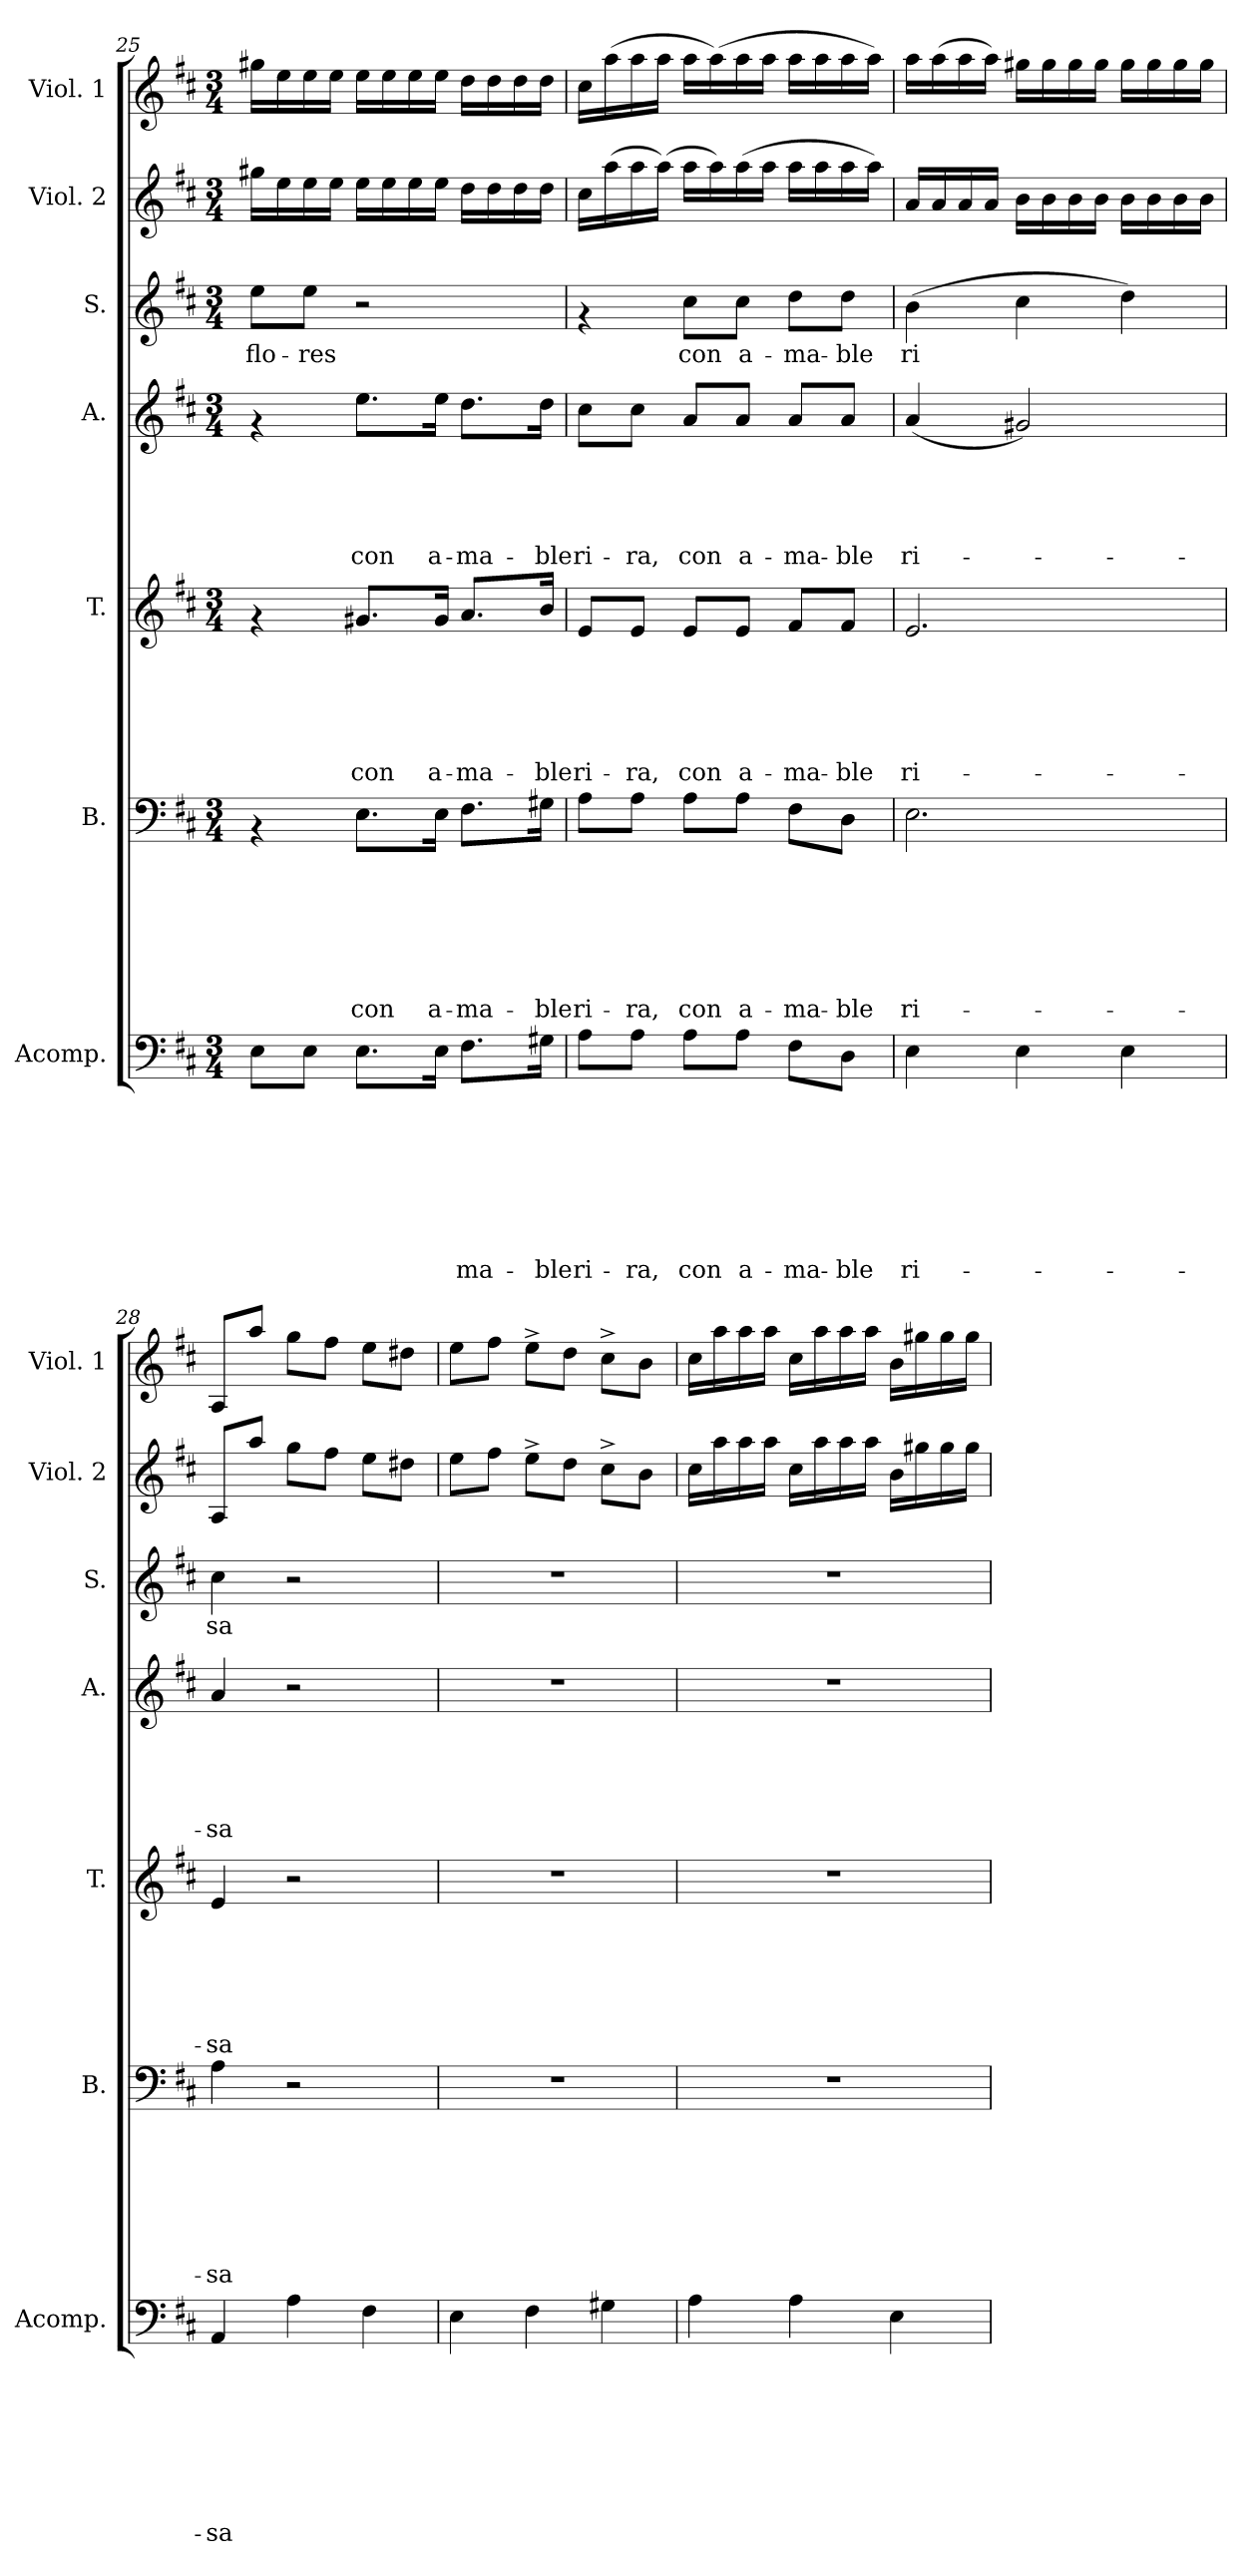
**kern	**text	**text	**text	**text	**text	**text	**text	**text	**kern	**text	**text	**text	**text	**text	**text	**text	**kern	**text	**text	**text	**text	**text	**text	**kern	**text	**text	**text	**text	**text	**kern	**text	**kern	**kern
*part7	*part7	*part7	*part7	*part7	*part7	*part7	*part7	*part7	*part6	*part6	*part6	*part6	*part6	*part6	*part6	*part6	*part5	*part5	*part5	*part5	*part5	*part5	*part5	*part4	*part4	*part4	*part4	*part4	*part4	*part3	*part3	*part2	*part1
*staff7	*staff7	*staff7	*staff7	*staff7	*staff7	*staff7	*staff7	*staff7	*staff6	*staff6	*staff6	*staff6	*staff6	*staff6	*staff6	*staff6	*staff5	*staff5	*staff5	*staff5	*staff5	*staff5	*staff5	*staff4	*staff4	*staff4	*staff4	*staff4	*staff4	*staff3	*staff3	*staff2	*staff1
*I"Acomp.	*	*	*	*	*	*	*	*	*I"B.	*	*	*	*	*	*	*	*I"T.	*	*	*	*	*	*	*I"A.	*	*	*	*	*	*I"S.	*	*I"Viol. 2	*I"Viol. 1
*I'Acomp.	*	*	*	*	*	*	*	*	*I'B.	*	*	*	*	*	*	*	*I'T.	*	*	*	*	*	*	*I'A.	*	*	*	*	*	*I'S.	*	*I'Viol. 2	*I'Viol. 1
!!LO:PB:g=z
*clefF4	*	*	*	*	*	*	*	*	*clefF4	*	*	*	*	*	*	*	*clefG2	*	*	*	*	*	*	*clefG2	*	*	*	*	*	*clefG2	*	*clefG2	*clefG2
*k[f#c#]	*	*	*	*	*	*	*	*	*k[f#c#]	*	*	*	*	*	*	*	*k[f#c#]	*	*	*	*	*	*	*k[f#c#]	*	*	*	*	*	*k[f#c#]	*	*k[f#c#]	*k[f#c#]
*D:	*	*	*	*	*	*	*	*	*D:	*	*	*	*	*	*	*	*D:	*	*	*	*	*	*	*D:	*	*	*	*	*	*D:	*	*D:	*D:
*M3/4	*	*	*	*	*	*	*	*	*M3/4	*	*	*	*	*	*	*	*M3/4	*	*	*	*	*	*	*M3/4	*	*	*	*	*	*M3/4	*	*M3/4	*M3/4
=25	=25	=25	=25	=25	=25	=25	=25	=25	=25	=25	=25	=25	=25	=25	=25	=25	=25	=25	=25	=25	=25	=25	=25	=25	=25	=25	=25	=25	=25	=25	=25	=25	=25
!	!	!	!	!	!	!	!	!	!	!	!	!	!	!	!	!	!	!	!	!	!	!	!	!	!	!	!	!	!	!	!LO:LY:b	!	!
8E\L	.	.	.	.	.	.	.	.	4rAA	.	.	.	.	.	.	.	4rf	.	.	.	.	.	.	4rf	.	.	.	.	.	8ee\L	flo-	16gg#X\LL	16gg#X\LL
.	.	.	.	.	.	.	.	.	.	.	.	.	.	.	.	.	.	.	.	.	.	.	.	.	.	.	.	.	.	.	.	16ee\	16ee\
!	!	!	!	!	!	!	!	!	!	!	!	!	!	!	!	!	!	!	!	!	!	!	!	!	!	!	!	!	!	!	!LO:LY:b	!	!
8E\J	.	.	.	.	.	.	.	.	.	.	.	.	.	.	.	.	.	.	.	.	.	.	.	.	.	.	.	.	.	8ee\J	-res	16ee\	16ee\
.	.	.	.	.	.	.	.	.	.	.	.	.	.	.	.	.	.	.	.	.	.	.	.	.	.	.	.	.	.	.	.	16ee\JJ	16ee\JJ
!	!	!	!	!	!	!	!	!	!	!	!	!	!	!	!	!LO:LY:b	!	!	!	!	!	!	!LO:LY:b	!	!	!	!	!	!LO:LY:b	!	!	!	!
8.E\L	.	.	.	.	.	.	.	.	8.E\L	.	.	.	.	.	.	con	8.g#X/L	.	.	.	.	.	con	8.ee\L	.	.	.	.	con	2r	.	16ee\LL	16ee\LL
.	.	.	.	.	.	.	.	.	.	.	.	.	.	.	.	.	.	.	.	.	.	.	.	.	.	.	.	.	.	.	.	16ee\	16ee\
.	.	.	.	.	.	.	.	.	.	.	.	.	.	.	.	.	.	.	.	.	.	.	.	.	.	.	.	.	.	.	.	16ee\	16ee\
!	!	!	!	!	!	!	!	!	!	!	!	!	!	!	!	!LO:LY:b	!	!	!	!	!	!	!LO:LY:b	!	!	!	!	!	!LO:LY:b	!	!	!	!
16E\Jk	.	.	.	.	.	.	.	.	16E\Jk	.	.	.	.	.	.	a-	16g#/Jk	.	.	.	.	.	a-	16ee\Jk	.	.	.	.	a-	.	.	16ee\JJ	16ee\JJ
!	!	!	!	!	!	!	!	!LO:LY:a	!	!	!	!	!	!	!	!LO:LY:b	!	!	!	!	!	!	!LO:LY:b	!	!	!	!	!	!LO:LY:b	!	!	!	!
8.F#\L	.	.	.	.	.	.	.	ma-	8.F#\L	.	.	.	.	.	.	-ma-	8.a/L	.	.	.	.	.	-ma-	8.dd\L	.	.	.	.	-ma-	.	.	16dd\LL	16dd\LL
.	.	.	.	.	.	.	.	.	.	.	.	.	.	.	.	.	.	.	.	.	.	.	.	.	.	.	.	.	.	.	.	16dd\	16dd\
.	.	.	.	.	.	.	.	.	.	.	.	.	.	.	.	.	.	.	.	.	.	.	.	.	.	.	.	.	.	.	.	16dd\	16dd\
!	!	!	!	!	!	!	!	!LO:LY:a	!	!	!	!	!	!	!	!LO:LY:b	!	!	!	!	!	!	!LO:LY:b	!	!	!	!	!	!LO:LY:b	!	!	!	!
16G#X\Jk	.	.	.	.	.	.	.	-ble	16G#X\Jk	.	.	.	.	.	.	-ble	16b/Jk	.	.	.	.	.	-ble	16dd\Jk	.	.	.	.	-ble	.	.	16dd\JJ	16dd\JJ
=26	=26	=26	=26	=26	=26	=26	=26	=26	=26	=26	=26	=26	=26	=26	=26	=26	=26	=26	=26	=26	=26	=26	=26	=26	=26	=26	=26	=26	=26	=26	=26	=26	=26
!	!	!	!	!	!	!	!	!LO:LY:a	!	!	!	!	!	!	!	!LO:LY:b	!	!	!	!	!	!	!LO:LY:b	!	!	!	!	!	!LO:LY:b	!	!	!	!
8A\L	.	.	.	.	.	.	.	ri-	8A\L	.	.	.	.	.	.	ri-	8e/L	.	.	.	.	.	ri-	8cc#\L	.	.	.	.	ri-	4rf	.	16cc#\LL	16cc#\LL
.	.	.	.	.	.	.	.	.	.	.	.	.	.	.	.	.	.	.	.	.	.	.	.	.	.	.	.	.	.	.	.	(>16aa\	(>16aa\
!	!	!	!	!	!	!	!	!LO:LY:a	!	!	!	!	!	!	!	!LO:LY:b	!	!	!	!	!	!	!LO:LY:b	!	!	!	!	!	!LO:LY:b	!	!	!	!
8A\J	.	.	.	.	.	.	.	-ra,	8A\J	.	.	.	.	.	.	-ra,	8e/J	.	.	.	.	.	-ra,	8cc#\J	.	.	.	.	-ra,	.	.	16aa\	16aa\
.	.	.	.	.	.	.	.	.	.	.	.	.	.	.	.	.	.	.	.	.	.	.	.	.	.	.	.	.	.	.	.	(>16aa\JJ)	16aa\JJ
!	!	!	!	!	!	!	!	!LO:LY:a	!	!	!	!	!	!	!	!LO:LY:b	!	!	!	!	!	!	!LO:LY:b	!	!	!	!	!	!LO:LY:b	!	!LO:LY:b	!	!
8A\L	.	.	.	.	.	.	.	con	8A\L	.	.	.	.	.	.	con	8e/L	.	.	.	.	.	con	8a/L	.	.	.	.	con	8cc#\L	con	16aa\LL	16aa\LL
.	.	.	.	.	.	.	.	.	.	.	.	.	.	.	.	.	.	.	.	.	.	.	.	.	.	.	.	.	.	.	.	16aa\)	(>16aa\)
!	!	!	!	!	!	!	!	!LO:LY:a	!	!	!	!	!	!	!	!LO:LY:b	!	!	!	!	!	!	!LO:LY:b	!	!	!	!	!	!LO:LY:b	!	!LO:LY:b	!	!
8A\J	.	.	.	.	.	.	.	a-	8A\J	.	.	.	.	.	.	a-	8e/J	.	.	.	.	.	a-	8a/J	.	.	.	.	a-	8cc#\J	a-	(>16aa\	16aa\
.	.	.	.	.	.	.	.	.	.	.	.	.	.	.	.	.	.	.	.	.	.	.	.	.	.	.	.	.	.	.	.	16aa\JJ	16aa\JJ
!	!	!	!	!	!	!	!	!LO:LY:a	!	!	!	!	!	!	!	!LO:LY:b	!	!	!	!	!	!	!LO:LY:b	!	!	!	!	!	!LO:LY:b	!	!LO:LY:b	!	!
8F#\L	.	.	.	.	.	.	.	-ma-	8F#\L	.	.	.	.	.	.	-ma-	8f#/L	.	.	.	.	.	-ma-	8a/L	.	.	.	.	-ma-	8dd\L	-ma-	16aa\LL	16aa\LL
.	.	.	.	.	.	.	.	.	.	.	.	.	.	.	.	.	.	.	.	.	.	.	.	.	.	.	.	.	.	.	.	16aa\	16aa\
!	!	!	!	!	!	!	!	!LO:LY:a	!	!	!	!	!	!	!	!LO:LY:b	!	!	!	!	!	!	!LO:LY:b	!	!	!	!	!	!LO:LY:b	!	!LO:LY:b	!	!
8D\J	.	.	.	.	.	.	.	-ble	8D\J	.	.	.	.	.	.	-ble	8f#/J	.	.	.	.	.	-ble	8a/J	.	.	.	.	-ble	8dd\J	-ble	16aa\	16aa\
.	.	.	.	.	.	.	.	.	.	.	.	.	.	.	.	.	.	.	.	.	.	.	.	.	.	.	.	.	.	.	.	16aa\JJ)	16aa\JJ)
=27	=27	=27	=27	=27	=27	=27	=27	=27	=27	=27	=27	=27	=27	=27	=27	=27	=27	=27	=27	=27	=27	=27	=27	=27	=27	=27	=27	=27	=27	=27	=27	=27	=27
!	!	!	!	!	!	!	!	!LO:LY:a	!	!	!	!	!	!	!	!LO:LY:b	!	!	!	!	!	!	!LO:LY:b	!	!	!	!	!	!LO:LY:b	!	!LO:LY:b	!	!
4E\	.	.	.	.	.	.	.	ri-	2.E\	.	.	.	.	.	.	ri-	2.e/	.	.	.	.	.	ri-	(>4a/	.	.	.	.	ri-	(>4b\	ri	16a/LL	16aa\LL
.	.	.	.	.	.	.	.	.	.	.	.	.	.	.	.	.	.	.	.	.	.	.	.	.	.	.	.	.	.	.	.	16a/	(>16aa\
.	.	.	.	.	.	.	.	.	.	.	.	.	.	.	.	.	.	.	.	.	.	.	.	.	.	.	.	.	.	.	.	16a/	16aa\
.	.	.	.	.	.	.	.	.	.	.	.	.	.	.	.	.	.	.	.	.	.	.	.	.	.	.	.	.	.	.	.	16a/JJ	16aa\JJ)
4E\	.	.	.	.	.	.	.	.	.	.	.	.	.	.	.	.	.	.	.	.	.	.	.	2g#X/)	.	.	.	.	.	4cc#\	.	16b\LL	16gg#X\LL
.	.	.	.	.	.	.	.	.	.	.	.	.	.	.	.	.	.	.	.	.	.	.	.	.	.	.	.	.	.	.	.	16b\	16gg#\
.	.	.	.	.	.	.	.	.	.	.	.	.	.	.	.	.	.	.	.	.	.	.	.	.	.	.	.	.	.	.	.	16b\	16gg#\
.	.	.	.	.	.	.	.	.	.	.	.	.	.	.	.	.	.	.	.	.	.	.	.	.	.	.	.	.	.	.	.	16b\JJ	16gg#\JJ
4E\	.	.	.	.	.	.	.	.	.	.	.	.	.	.	.	.	.	.	.	.	.	.	.	.	.	.	.	.	.	4dd\)	.	16b\LL	16gg#\LL
.	.	.	.	.	.	.	.	.	.	.	.	.	.	.	.	.	.	.	.	.	.	.	.	.	.	.	.	.	.	.	.	16b\	16gg#\
.	.	.	.	.	.	.	.	.	.	.	.	.	.	.	.	.	.	.	.	.	.	.	.	.	.	.	.	.	.	.	.	16b\	16gg#\
.	.	.	.	.	.	.	.	.	.	.	.	.	.	.	.	.	.	.	.	.	.	.	.	.	.	.	.	.	.	.	.	16b\JJ	16gg#\JJ
=28	=28	=28	=28	=28	=28	=28	=28	=28	=28	=28	=28	=28	=28	=28	=28	=28	=28	=28	=28	=28	=28	=28	=28	=28	=28	=28	=28	=28	=28	=28	=28	=28	=28
!	!	!	!	!	!	!	!	!LO:LY:a	!	!	!	!	!	!	!	!LO:LY:b	!	!	!	!	!	!	!LO:LY:b	!	!	!	!	!	!LO:LY:b	!	!LO:LY:b	!	!
4AA/	.	.	.	.	.	.	.	-sa	4A\	.	.	.	.	.	.	-sa	4e/	.	.	.	.	.	-sa	4a/	.	.	.	.	-sa	4cc#\	sa	8A/L	8A/L
.	.	.	.	.	.	.	.	.	.	.	.	.	.	.	.	.	.	.	.	.	.	.	.	.	.	.	.	.	.	.	.	8aa/J	8aa/J
4A\	.	.	.	.	.	.	.	.	2r	.	.	.	.	.	.	.	2r	.	.	.	.	.	.	2r	.	.	.	.	.	2r	.	8gg\L	8gg\L
.	.	.	.	.	.	.	.	.	.	.	.	.	.	.	.	.	.	.	.	.	.	.	.	.	.	.	.	.	.	.	.	8ff#\J	8ff#\J
4F#\	.	.	.	.	.	.	.	.	.	.	.	.	.	.	.	.	.	.	.	.	.	.	.	.	.	.	.	.	.	.	.	8ee\L	8ee\L
.	.	.	.	.	.	.	.	.	.	.	.	.	.	.	.	.	.	.	.	.	.	.	.	.	.	.	.	.	.	.	.	8dd#X\J	8dd#X\J
!!LO:PB:g=z
=29	=29	=29	=29	=29	=29	=29	=29	=29	=29	=29	=29	=29	=29	=29	=29	=29	=29	=29	=29	=29	=29	=29	=29	=29	=29	=29	=29	=29	=29	=29	=29	=29	=29
4E\	.	.	.	.	.	.	.	.	2.r	.	.	.	.	.	.	.	2.r	.	.	.	.	.	.	2.r	.	.	.	.	.	2.r	.	8ee\L	8ee\L
.	.	.	.	.	.	.	.	.	.	.	.	.	.	.	.	.	.	.	.	.	.	.	.	.	.	.	.	.	.	.	.	8ff#\J	8ff#\J
4F#\	.	.	.	.	.	.	.	.	.	.	.	.	.	.	.	.	.	.	.	.	.	.	.	.	.	.	.	.	.	.	.	8ee^>\L	8ee^>\L
.	.	.	.	.	.	.	.	.	.	.	.	.	.	.	.	.	.	.	.	.	.	.	.	.	.	.	.	.	.	.	.	8dd\J	8dd\J
4G#X\	.	.	.	.	.	.	.	.	.	.	.	.	.	.	.	.	.	.	.	.	.	.	.	.	.	.	.	.	.	.	.	8cc#^>\L	8cc#^>\L
.	.	.	.	.	.	.	.	.	.	.	.	.	.	.	.	.	.	.	.	.	.	.	.	.	.	.	.	.	.	.	.	8b\J	8b\J
=30	=30	=30	=30	=30	=30	=30	=30	=30	=30	=30	=30	=30	=30	=30	=30	=30	=30	=30	=30	=30	=30	=30	=30	=30	=30	=30	=30	=30	=30	=30	=30	=30	=30
4A\	.	.	.	.	.	.	.	.	2.r	.	.	.	.	.	.	.	2.r	.	.	.	.	.	.	2.r	.	.	.	.	.	2.r	.	16cc#\LL	16cc#\LL
.	.	.	.	.	.	.	.	.	.	.	.	.	.	.	.	.	.	.	.	.	.	.	.	.	.	.	.	.	.	.	.	16aa\	16aa\
.	.	.	.	.	.	.	.	.	.	.	.	.	.	.	.	.	.	.	.	.	.	.	.	.	.	.	.	.	.	.	.	16aa\	16aa\
.	.	.	.	.	.	.	.	.	.	.	.	.	.	.	.	.	.	.	.	.	.	.	.	.	.	.	.	.	.	.	.	16aa\JJ	16aa\JJ
4A\	.	.	.	.	.	.	.	.	.	.	.	.	.	.	.	.	.	.	.	.	.	.	.	.	.	.	.	.	.	.	.	16cc#\LL	16cc#\LL
.	.	.	.	.	.	.	.	.	.	.	.	.	.	.	.	.	.	.	.	.	.	.	.	.	.	.	.	.	.	.	.	16aa\	16aa\
.	.	.	.	.	.	.	.	.	.	.	.	.	.	.	.	.	.	.	.	.	.	.	.	.	.	.	.	.	.	.	.	16aa\	16aa\
.	.	.	.	.	.	.	.	.	.	.	.	.	.	.	.	.	.	.	.	.	.	.	.	.	.	.	.	.	.	.	.	16aa\JJ	16aa\JJ
4E\	.	.	.	.	.	.	.	.	.	.	.	.	.	.	.	.	.	.	.	.	.	.	.	.	.	.	.	.	.	.	.	16b\LL	16b\LL
.	.	.	.	.	.	.	.	.	.	.	.	.	.	.	.	.	.	.	.	.	.	.	.	.	.	.	.	.	.	.	.	16gg#X\	16gg#X\
.	.	.	.	.	.	.	.	.	.	.	.	.	.	.	.	.	.	.	.	.	.	.	.	.	.	.	.	.	.	.	.	16gg#\	16gg#\
.	.	.	.	.	.	.	.	.	.	.	.	.	.	.	.	.	.	.	.	.	.	.	.	.	.	.	.	.	.	.	.	16gg#\JJ	16gg#\JJ
=	=	=	=	=	=	=	=	=	=	=	=	=	=	=	=	=	=	=	=	=	=	=	=	=	=	=	=	=	=	=	=	=	=
*-	*-	*-	*-	*-	*-	*-	*-	*-	*-	*-	*-	*-	*-	*-	*-	*-	*-	*-	*-	*-	*-	*-	*-	*-	*-	*-	*-	*-	*-	*-	*-	*-	*-
